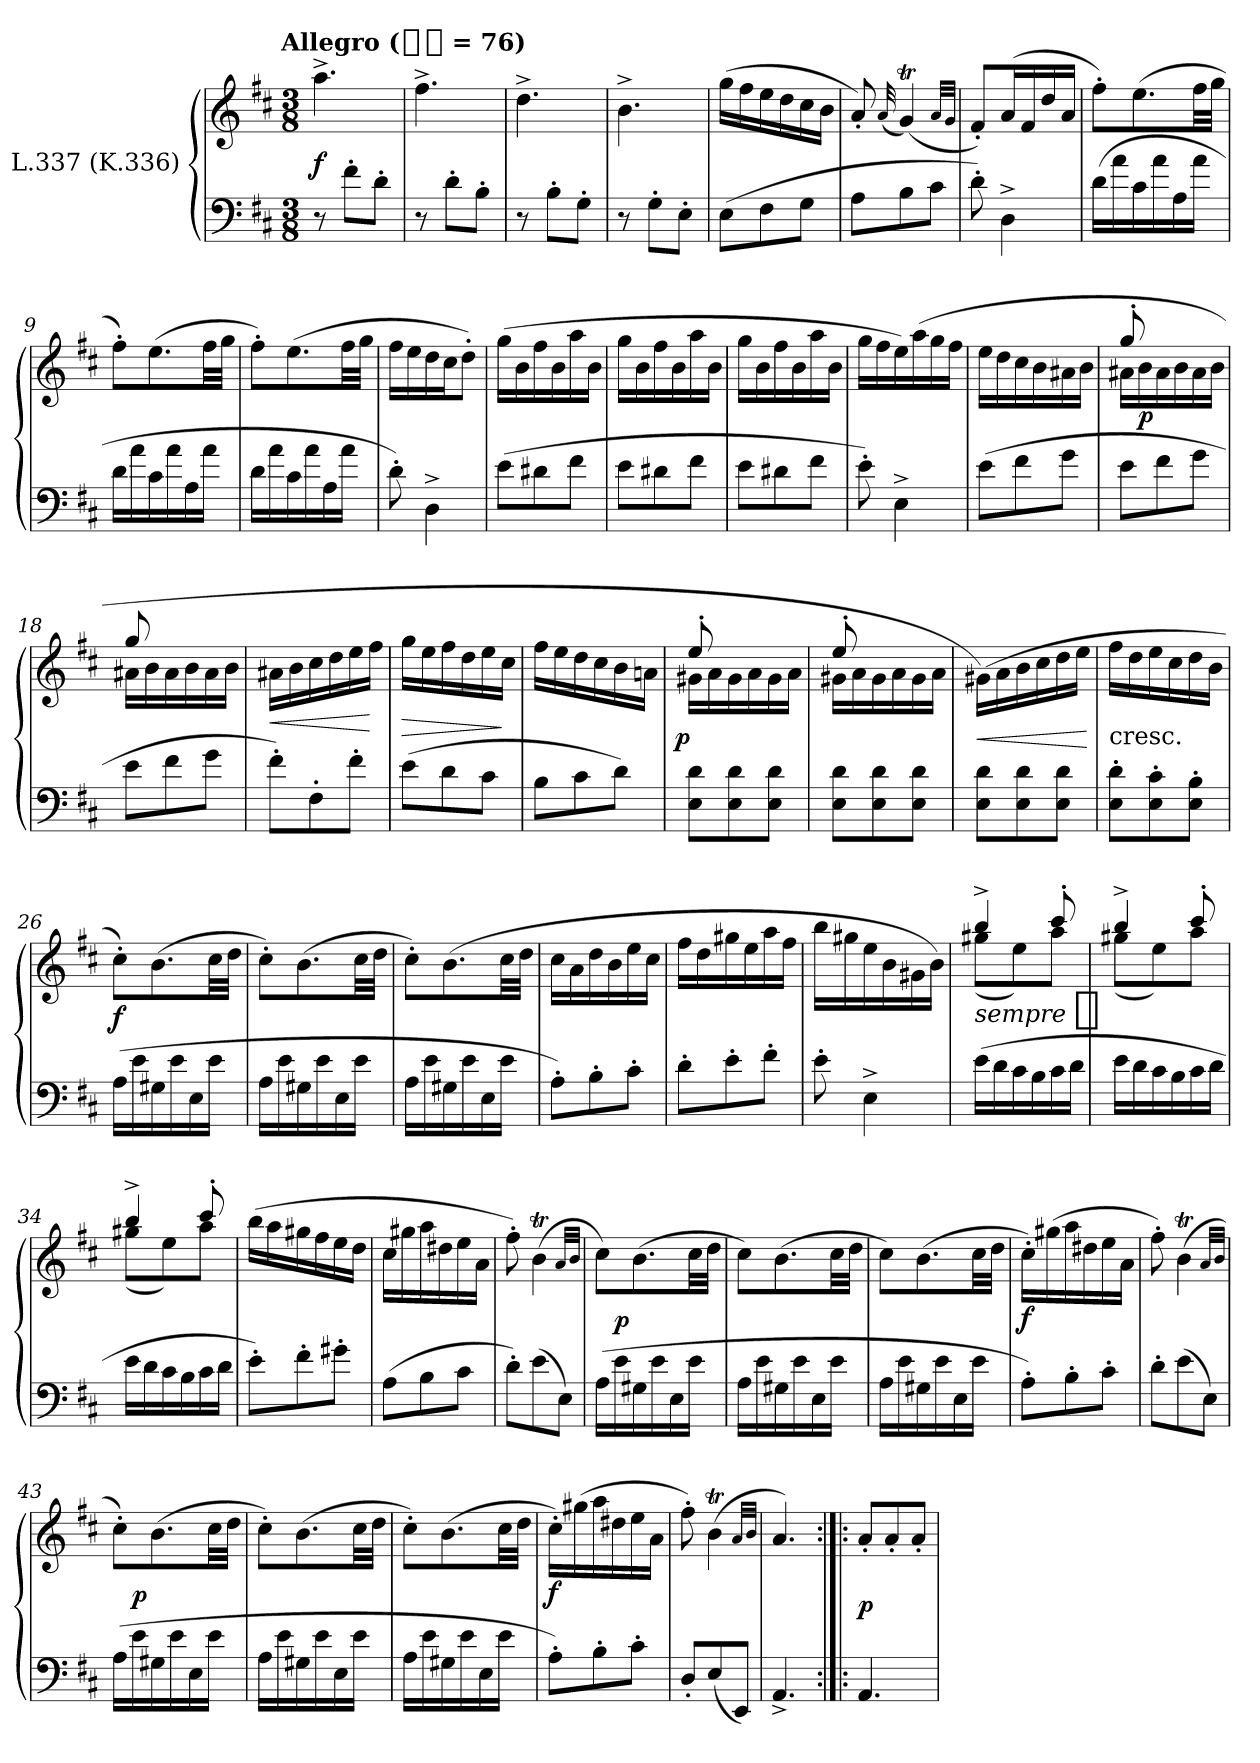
**kern	**kern	**dynam
*part1	*part1	*part1
*staff2	*staff1	*staff1/2
*I"L.337 (K.336)	*	*
*clefF4	*clefG2	*
*k[f#c#]	*k[f#c#]	*
*D:	*D:	*
!!LO:TX:omd:t=Allegro ([quarter-dot] = 76)
*M3/8	*M3/8	*
*MM114	*MM114	*
=1	=1	=1
8r	4.aa^	f
8f#'L	.	.
8d'J	.	.
=2	=2	=2
8r	4.ff#^	.
8d'L	.	.
8B'J	.	.
=3	=3	=3
8r	4.dd^	.
8B'L	.	.
8G'J	.	.
=4	=4	=4
8r	4.b^	.
8G'L	.	.
8E'J	.	.
=5	=5	=5
(8EL	(16ggLL	.
.	16ff#	.
8F#	16ee	.
.	16dd	.
8GJ	16cc#	.
.	16bJJ	.
=6	=6	=6
8AL	8a')	.
.	(32qqa	.
8B	(4gT)	.
8c#J	.	.
.	32qqaLLL	.
.	32qqgJJJ	.
!!LO:LB:g=z
=7	=7	=7
8d')	8f#'L)	.
4D^	(16aL	.
.	16f#	.
.	16dd	.
.	16aJJ	.
=8	=8	=8
(16dLL	8ff#'L)	.
16a	.	.
16c#	(8.ee	.
16a	.	.
16A	.	.
16aJJ	32ff#LL	.
.	32ggJJJ	.
=9	=9	=9
16dLL	8ff#'L)	.
16a	.	.
16c#	(8.ee	.
16a	.	.
16A	.	.
16aJJ	32ff#LL	.
.	32ggJJJ	.
=10	=10	=10
16dLL	8ff#'L)	.
16a	.	.
16c#	(8.ee	.
16a	.	.
16A	.	.
16aJJ	32ff#LL	.
.	32ggJJJ	.
=11	=11	=11
8d')	16ff#LL	.
.	16ee	.
4D^	16dd	.
.	16cc#J	.
.	8dd'J)	.
!!LO:LB:g=z
=12	=12	=12
(8eL	(16ggLL	.
.	16b	.
8d#X	16ff#	.
.	16b	.
8f#J	16aa	.
.	16bJJ	.
=13	=13	=13
8eL	16ggLL	.
.	16b	.
8d#X	16ff#	.
.	16b	.
8f#J	16aa	.
.	16bJJ	.
=14	=14	=14
8eL	16ggLL	.
.	16b	.
8d#X	16ff#	.
.	16b	.
8f#J	16aa	.
.	16bJJ	.
=15	=15	=15
8e')	16ggLL	.
.	16ff#	.
4E^	16ee)	.
.	(<16aa	.
.	16gg	.
.	16ff#JJ	.
=16	=16	=16
(8eL	16eeLL	.
.	16dd	.
8f#	16cc#	.
.	16b	.
8gJ	16a#X	.
.	16bJJ	.
!!LO:LB:g=z
=17	=17	=17
*	*^	*
8eL	8gg'	16a#XLL	.
.	.	16b	p
8f#	8ryy	16a#	.
.	.	16b	.
8gJ	8ryy	16a#	.
.	.	16bJJ	.
=18	=18	=18	=18
8eL	8gg	16a#XLL	.
.	.	16b	.
8f#	8ryy	16a#	.
.	.	16b	.
8gJ	8ryy	16a#	.
.	.	16bJJ	.
*	*v	*v	*
=19	=19	=19
8f#'L)	16a#XLL	<
.	16b	.
8F#'	16cc#	.
.	16dd	.
8f#'J	16ee	.
.	16ff#JJ	[
=20	=20	=20
(8eL	16ggLL	>
.	16ee	.
8d	16ff#	.
.	16dd	.
8c#J	16ee	.
.	16cc#JJ	]
=21	=21	=21
8BL	16ff#LL	.
.	16ee	.
8c#	16dd	.
.	16cc#	.
8dJ)	16b	.
.	16anJJ	.
!!LO:LB:g=z
=22	=22	=22
*	*^	*
!	!	!	!LO:DY:rj
8E 8dL	8ee'	16g#XLL	p
.	.	16a	.
8E 8d	8ryy	16g#	.
.	.	16a	.
8E 8dJ	8ryy	16g#	.
.	.	16aJJ	.
=23	=23	=23	=23
8E 8dL	8ee'	16g#XLL	.
.	.	16a	.
8E 8d	8ryy	16g#	.
.	.	16a	.
8E 8dJ	8ryy	16g#	.
.	.	16aJJ	.
*	*v	*v	*
=24	=24	=24
8E 8dL	(16g#XLL)	<
.	16a	.
8E 8d	16b	.
.	16cc#	.
8E 8dJ	16dd	.
.	16eeJJ	.
.	.	[
=25	=25	=25
!	!LO:TX:c:t=cresc.	!
8E' 8d'L	16ff#LL	.
.	16dd	.
8E' 8c#'	16ee	.
.	16cc#	.
8E' 8B'J	16dd	.
.	16bJJ	.
=26	=26	=26
(16ALL	8cc#'L)	f
16e	.	.
16G#X	(8.b	.
16e	.	.
16E	.	.
16eJJ	32cc#LL	.
.	32ddJJJ	.
!!LO:LB:g=z
=27	=27	=27
16ALL	8cc#'L)	.
16e	.	.
16G#X	(8.b	.
16e	.	.
16E	.	.
16eJJ	32cc#LL	.
.	32ddJJJ	.
=28	=28	=28
16ALL	8cc#'L)	.
16e	.	.
16G#X	(8.b	.
16e	.	.
16E	.	.
16eJJ	32cc#LL	.
.	32ddJJJ	.
=29	=29	=29
8A'L)	16cc#LL	.
.	16a	.
8B'	16dd	.
.	16b	.
8c#'J	16ee	.
.	16cc#JJ	.
=30	=30	=30
8d'L	16ff#LL	.
.	16dd	.
8e'	16gg#X	.
.	16ee	.
8f#'J	16aa	.
.	16ff#JJ	.
=31	=31	=31
8e'	16bbLL	.
.	16gg#X	.
4E^	16ee	.
.	16b	.
.	16g#X	.
.	16bJJ)	.
!!LO:LB:g=z
=32	=32	=32
*	*^	*
!	!	!	!LO:DY:t=sempre %s
(16eLL	4bb^	(8gg#XL	f
16d	.	.	.
16c#	.	8ee)	.
16B	.	.	.
16c#	8ccc#'	8aaJ	.
16dJJ	.	.	.
=33	=33	=33	=33
16eLL	4bb^	(8gg#XL	.
16d	.	.	.
16c#	.	8ee)	.
16B	.	.	.
16c#	8ccc#'	8aaJ	.
16dJJ	.	.	.
=34	=34	=34	=34
16eLL	4bb^	(8gg#XL	.
16d	.	.	.
16c#	.	8ee)	.
16B	.	.	.
16c#	8ccc#'	8aaJ	.
16dJJ	.	.	.
*	*v	*v	*
=35	=35	=35
8e'L)	(16bbLL	.
.	16aa	.
8f#'	16gg#X	.
.	16ff#	.
8g#X'J	16ee	.
.	16ddJJ	.
=36	=36	=36
(8AL	16cc#LL	.
.	16gg#X	.
8B	16aa	.
.	16dd#X	.
8c#J	16ee	.
.	16aJJ	.
!!LO:LB:g=z
=37	=37	=37
8d'L)	8ff#')	.
(8e	(4bT	.
8EJ)	.	.
.	32qqaLLL	.
.	32qqbJJJ	.
=38	=38	=38
*	*^	*
(16ALL	8cc#L)	16ryy	.
16e	.	4ryy	p
16G#X	(8.b	.	.
16e	.	.	.
16E	.	.	.
16eJJ	32cc#LL	16ryy	.
.	32ddJJJ	.	.
=39	=39	=39	=39
!	!LO:TX:c:t=cresc.	!	!
*	*v	*v	*
16ALL	8cc#L)	.
16e	.	.
16G#X	(8.b	.
16e	.	.
16E	.	.
16eJJ	32cc#LL	.
.	32ddJJJ	.
=40	=40	=40
16ALL	8cc#L)	.
16e	.	.
16G#X	(8.b	.
16e	.	.
16E	.	.
16eJJ	32cc#LL	.
.	32ddJJJ	.
=41	=41	=41
8A'L)	16cc#'LL)	f
.	(16gg#X	.
8B'	16aa	.
.	16dd#X	.
8c#'J	16ee	.
.	16aJJ	.
=42	=42	=42
8d'L	8ff#')	.
(8e	(4bT	.
8EJ)	.	.
.	32qqaLLL	.
.	32qqbJJJ	.
!!LO:LB:g=z
=43	=43	=43
*	*^	*
(16ALL	8cc#'L)	16ryy	.
16e	.	4ryy	p
16G#X	(8.b	.	.
16e	.	.	.
16E	.	.	.
16eJJ	32cc#LL	16ryy	.
.	32ddJJJ	.	.
=44	=44	=44	=44
!	!LO:TX:c:t=cresc.	!	!
*	*v	*v	*
16ALL	8cc#'L)	.
16e	.	.
16G#X	(8.b	.
16e	.	.
16E	.	.
16eJJ	32cc#LL	.
.	32ddJJJ	.
=45	=45	=45
16ALL	8cc#'L)	.
16e	.	.
16G#X	(8.b	.
16e	.	.
16E	.	.
16eJJ	32cc#LL	.
.	32ddJJJ	.
=46	=46	=46
8A'L)	16cc#'LL)	f
.	(16gg#X	.
8B'	16aa	.
.	16dd#X	.
8c#'J	16ee	.
.	16aJJ	.
=47	=47	=47
8D'L	8ff#')	.
(8E	(<4bT	.
8EEJ)	.	.
.	32qqaLLL	.
.	32qqbJJJ	.
=48	=48	=48
4.AA^	4.a)	.
!!LO:LB:g=z
=49:|!|:	=49:|!|:	=49:|!|:
4.AA	8a'L	p
.	8a'	.
.	8a'J	.
=	=	=
*-	*-	*-
